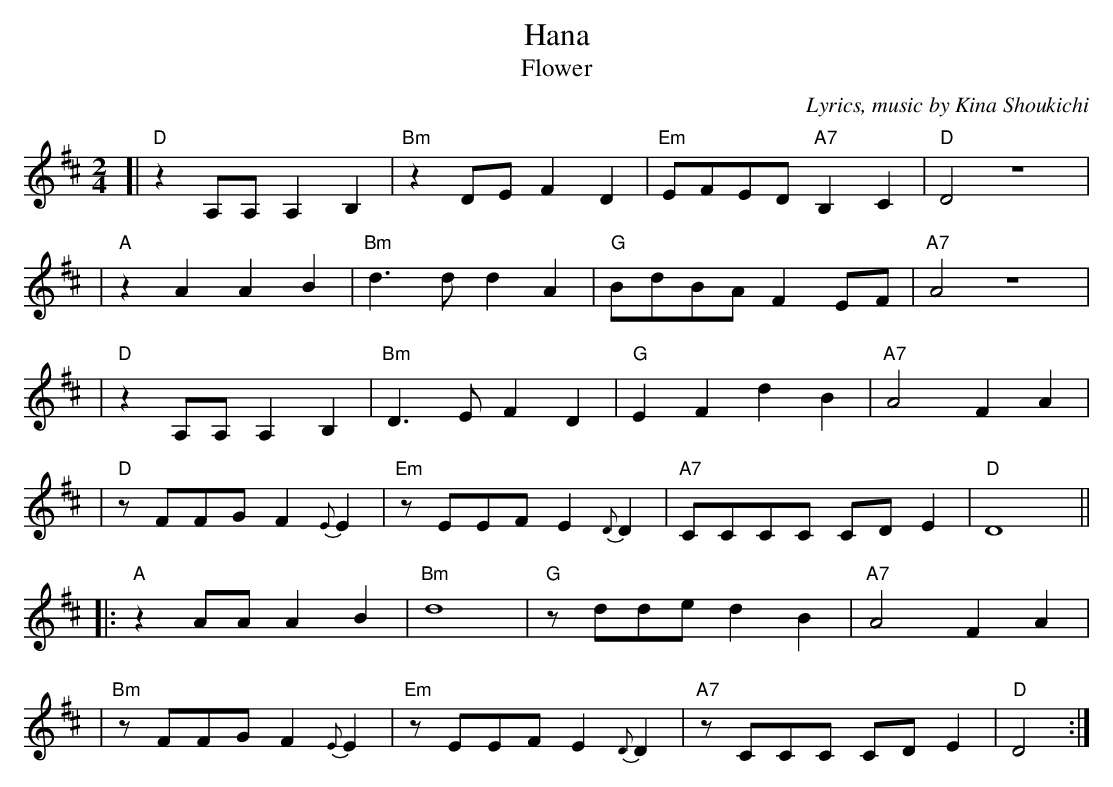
X:1
T: Hana
T: Flower
C: Lyrics, music by Kina Shoukichi
M: 2/4
L: 1/8
K: D
[| "D"z2A,A, A,2B,2 | "Bm"z2DE F2D2 | "Em"EFED "A7"B,2C2 | "D"D4 z4 |
|  "A"z2A2 A2B2 | "Bm"d3d d2A2 | "G"BdBA F2EF | "A7"A4 z4 |
|  "D"z2A,A, A,2B,2 | "Bm"D3E F2D2 | "G"E2F2 d2B2 | "A7"A4 F2A2 |
|  "D"zFFG F2{E}E2 | "Em"zEEF E2{D}D2 | "A7"CCCC CDE2 | "D"D8 ||
|: "A"z2AA A2B2 | "Bm"d8 | "G"zdde d2B2 | "A7"A4 F2A2 |
|  "Bm"zFFG F2{E}E2 | "Em"zEEF E2{D}D2 | "A7"zCCC CDE2 | "D"D4 :|
